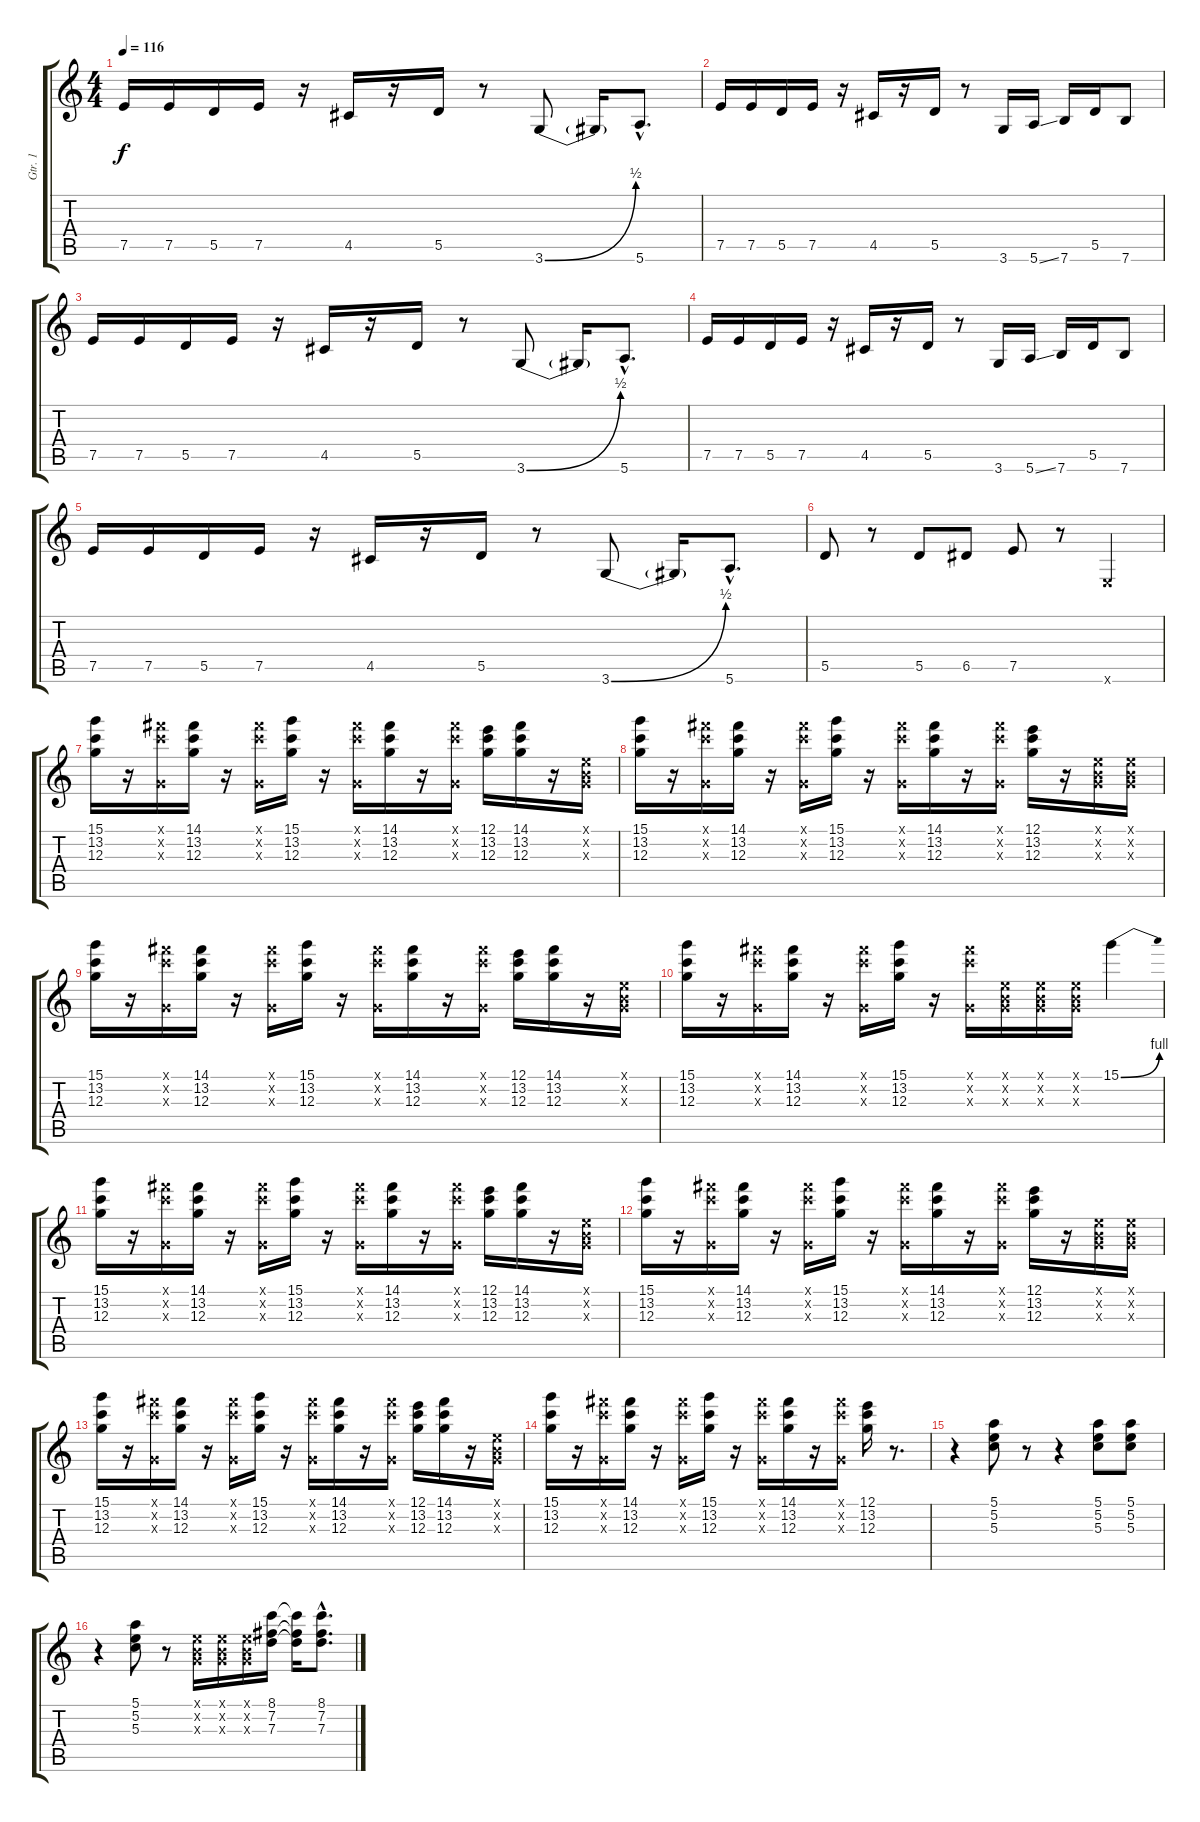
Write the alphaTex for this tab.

\track ("Gtr. 1" "Gtr. 1") {instrument distortionguitar}
\staff {score tabs}
\tuning (E4 B3 G3 D3 A2 E2) {hide}
\ts (4 4)
\tempo 116
\clef g2
\ks c
7.5.16{dy f} 7.5.16 5.5.16 7.5.16 r.16 4.5.16 r.16 5.5.16 r.8 3.6{be (bend 0 0 60 2)}.8 3.6{t}.16 5.6{hac}.8{d} |
7.5.16 7.5.16 5.5.16 7.5.16 r.16 4.5.16 r.16 5.5.16 r.8 3.6.16 5.6{ss}.16 7.6.16 5.5.16 7.6.8 |
7.5.16 7.5.16 5.5.16 7.5.16 r.16 4.5.16 r.16 5.5.16 r.8 3.6{be (bend 0 0 60 2)}.8 3.6{t}.16 5.6{hac}.8{d} |
7.5.16 7.5.16 5.5.16 7.5.16 r.16 4.5.16 r.16 5.5.16 r.8 3.6.16 5.6{ss}.16 7.6.16 5.5.16 7.6.8 |
7.5.16 7.5.16 5.5.16 7.5.16 r.16 4.5.16 r.16 5.5.16 r.8 3.6{be (bend 0 0 60 2)}.8 3.6{t}.16 5.6{hac}.8{d} |
5.5.8 r.8 5.5.8 6.5.8 7.5.8 r.8 0.6{x}.4 |
(15.1 13.2 12.3).16 r.16 (14.1{x} 13.2{x} 0.3{x}).16 (14.1 13.2 12.3).16 r.16 (14.1{x} 13.2{x} 0.3{x}).16 (15.1 13.2 12.3).16 r.16 (14.1{x} 13.2{x} 0.3{x}).16 (14.1 13.2 12.3).16 r.16 (14.1{x} 13.2{x} 0.3{x}).16 (12.1 13.2 12.3).16 (14.1 13.2 12.3).16 r.16 (0.1{x} 0.2{x} 0.3{x}).16 |
(15.1 13.2 12.3).16 r.16 (14.1{x} 13.2{x} 0.3{x}).16 (14.1 13.2 12.3).16 r.16 (14.1{x} 13.2{x} 0.3{x}).16 (15.1 13.2 12.3).16 r.16 (14.1{x} 13.2{x} 0.3{x}).16 (14.1 13.2 12.3).16 r.16 (14.1{x} 13.2{x} 0.3{x}).16 (12.1 13.2 12.3).16 r.16 (0.1{x} 0.2{x} 0.3{x}).16 (0.1{x} 0.2{x} 0.3{x}).16 |
(15.1 13.2 12.3).16 r.16 (14.1{x} 13.2{x} 0.3{x}).16 (14.1 13.2 12.3).16 r.16 (14.1{x} 13.2{x} 0.3{x}).16 (15.1 13.2 12.3).16 r.16 (14.1{x} 13.2{x} 0.3{x}).16 (14.1 13.2 12.3).16 r.16 (14.1{x} 13.2{x} 0.3{x}).16 (12.1 13.2 12.3).16 (14.1 13.2 12.3).16 r.16 (0.1{x} 0.2{x} 0.3{x}).16 |
(15.1 13.2 12.3).16 r.16 (14.1{x} 13.2{x} 0.3{x}).16 (14.1 13.2 12.3).16 r.16 (14.1{x} 13.2{x} 0.3{x}).16 (15.1 13.2 12.3).16 r.16 (14.1{x} 13.2{x} 0.3{x}).16 (0.1{x} 0.2{x} 0.3{x}).16 (0.1{x} 0.2{x} 0.3{x}).16 (0.1{x} 0.2{x} 0.3{x}).16 15.1{be (bend 0 0 60 4)}.4 |
(15.1 13.2 12.3).16 r.16 (14.1{x} 13.2{x} 0.3{x}).16 (14.1 13.2 12.3).16 r.16 (14.1{x} 13.2{x} 0.3{x}).16 (15.1 13.2 12.3).16 r.16 (14.1{x} 13.2{x} 0.3{x}).16 (14.1 13.2 12.3).16 r.16 (14.1{x} 13.2{x} 0.3{x}).16 (12.1 13.2 12.3).16 (14.1 13.2 12.3).16 r.16 (0.1{x} 0.2{x} 0.3{x}).16 |
(15.1 13.2 12.3).16 r.16 (14.1{x} 13.2{x} 0.3{x}).16 (14.1 13.2 12.3).16 r.16 (14.1{x} 13.2{x} 0.3{x}).16 (15.1 13.2 12.3).16 r.16 (14.1{x} 13.2{x} 0.3{x}).16 (14.1 13.2 12.3).16 r.16 (14.1{x} 13.2{x} 0.3{x}).16 (12.1 13.2 12.3).16 r.16 (0.1{x} 0.2{x} 0.3{x}).16 (0.1{x} 0.2{x} 0.3{x}).16 |
(15.1 13.2 12.3).16 r.16 (14.1{x} 13.2{x} 0.3{x}).16 (14.1 13.2 12.3).16 r.16 (14.1{x} 13.2{x} 0.3{x}).16 (15.1 13.2 12.3).16 r.16 (14.1{x} 13.2{x} 0.3{x}).16 (14.1 13.2 12.3).16 r.16 (14.1{x} 13.2{x} 0.3{x}).16 (12.1 13.2 12.3).16 (14.1 13.2 12.3).16 r.16 (0.1{x} 0.2{x} 0.3{x}).16 |
(15.1 13.2 12.3).16 r.16 (14.1{x} 13.2{x} 0.3{x}).16 (14.1 13.2 12.3).16 r.16 (14.1{x} 13.2{x} 0.3{x}).16 (15.1 13.2 12.3).16 r.16 (14.1{x} 13.2{x} 0.3{x}).16 (14.1 13.2 12.3).16 r.16 (14.1{x} 13.2{x} 0.3{x}).16 (12.1 13.2 12.3).16 r.8{d} |
r.4 (5.1 5.2 5.3).8 r.8 r.4 (5.1 5.2 5.3).8 (5.1 5.2 5.3).8 |
r.4 (5.1 5.2 5.3).8 r.8 (0.1{x} 0.2{x} 0.3{x}).16 (0.1{x} 0.2{x} 0.3{x}).16 (0.1{x} 0.2{x} 0.3{x}).16 (8.1 7.2 7.3).16 (8.1{t} 7.2{t} 7.3{t}).16 (8.1{hac} 7.2{hac} 7.3{hac}).8{d}
